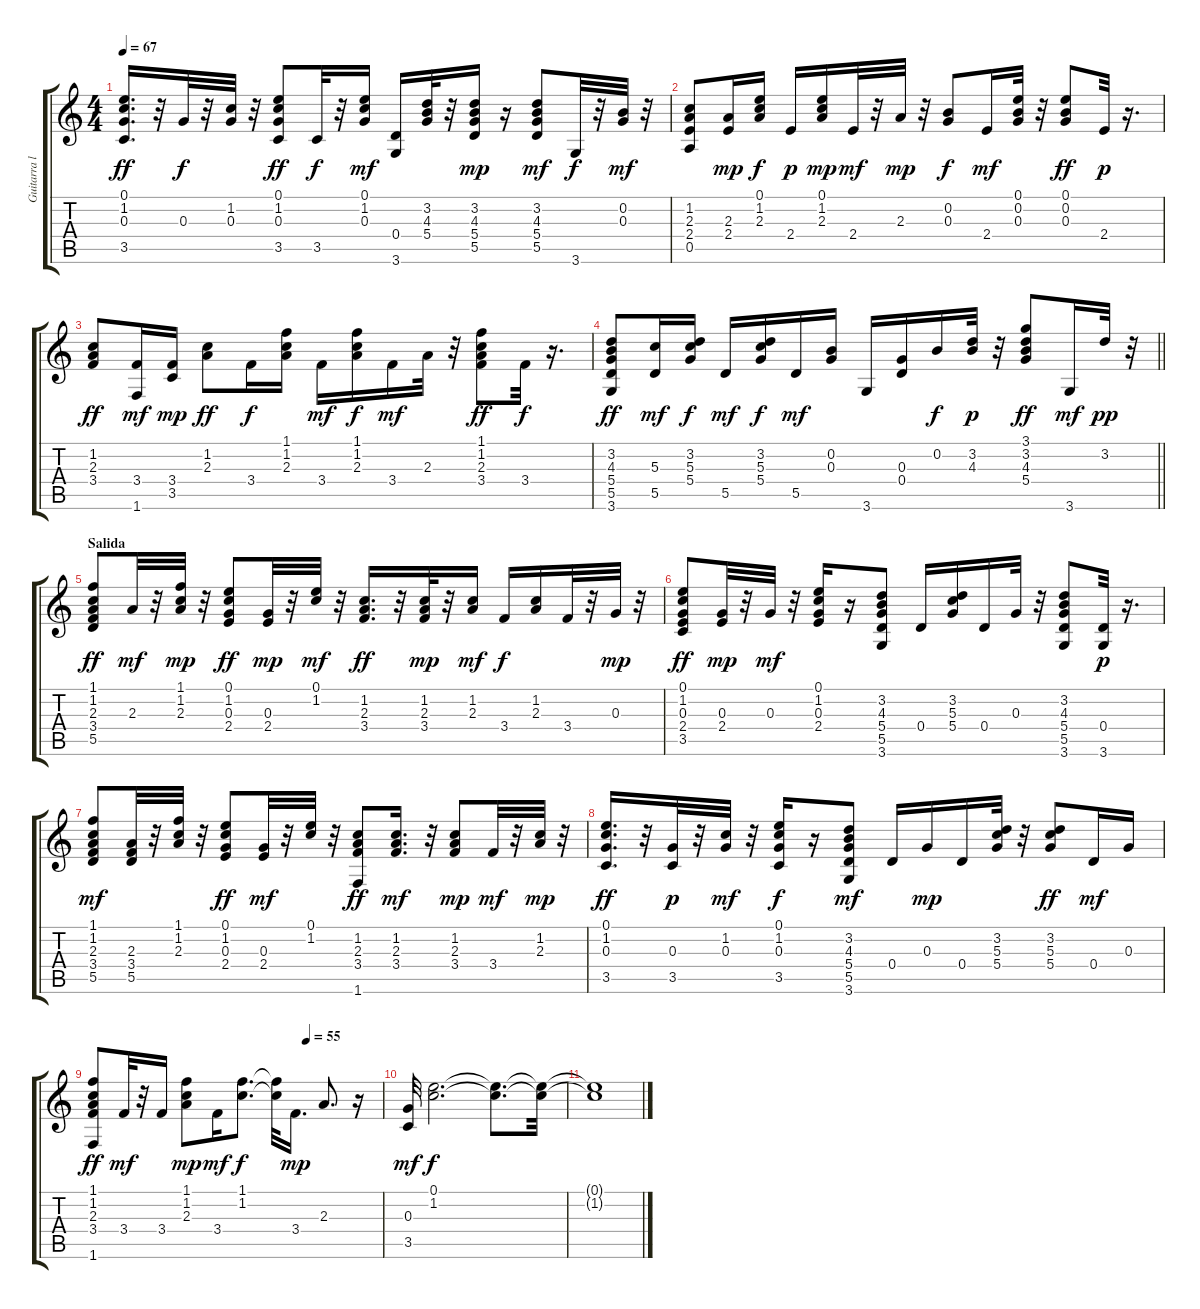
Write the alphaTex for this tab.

\track ("Guitarra l" "Guitarra l") {instrument acousticguitarsteel}
\staff {score tabs}
\tuning (E4 B3 G3 D3 A2 E2) {hide}
\ts (4 4)
\tempo 67
\clef g2
\ks c
(0.1 1.2 0.3 3.5).16{d dy ff} r.32 0.3.32{dy f} r.32 (1.2 0.3).32 r.32 (0.1 1.2 0.3 3.5).8{dy ff} 3.5.32{dy f} r.32 (0.1 1.2 0.3).16{dy mf} (0.4 3.6).16 (3.2 4.3 5.4).32 r.32 (3.2 4.3 5.4 5.5).16{dy mp} r.16 (3.2 4.3 5.4 5.5).8{dy mf} 3.6.32{dy f} r.32 (0.2 0.3).32{dy mf} r.32 |
(1.2 2.3 2.4 0.5).8 (2.3 2.4).16{dy mp} (0.1 1.2 2.3).16{dy f} 2.4.16{dy p} (0.1 1.2 2.3).16{dy mp} 2.4.32{dy mf} r.32 2.3.32{dy mp} r.32 (0.2 0.3).8{dy f} 2.4.16{dy mf} (0.1 0.2 0.3).32 r.32 (0.1 0.2 0.3).8{dy ff} 2.4.32{dy p} r.16{d} |
(1.2 2.3 3.4).8{dy ff} (3.4 1.6).16{dy mf} (3.4 3.5).16{dy mp} (1.2 2.3).8{dy ff} 3.4.16{dy f} (1.1 1.2 2.3).16 3.4.16{dy mf} (1.1 1.2 2.3).16{dy f} 3.4.16{dy mf} 2.3.32 r.32 (1.1 1.2 2.3 3.4).8{dy ff} 3.4.32{dy f} r.16{d} |
\barLineRight lightlight
(3.2 4.3 5.4 5.5 3.6).8{dy ff} (5.3 5.5).16{dy mf} (3.2 5.3 5.4).16{dy f} 5.5.16{dy mf} (3.2 5.3 5.4).16{dy f} 5.5.16{dy mf} (0.2 0.3).16 3.6.16 (0.3 0.4).16 0.2.16{dy f} (3.2 4.3).32{dy p} r.32 (3.1 3.2 4.3 5.4).8{dy ff} 3.6.16{dy mf} 3.2.32{dy pp} r.32 |
\section ("" "Salida")
(1.1 1.2 2.3 3.4 5.5).8{dy ff} 2.3.32{dy mf} r.32 (1.1 1.2 2.3).32{dy mp} r.32 (0.1 1.2 0.3 2.4).8{dy ff} (0.3 2.4).32{dy mp} r.32 (0.1 1.2).32{dy mf} r.32 (1.2 2.3 3.4).16{d dy ff} r.32 (1.2 2.3 3.4).32{dy mp} r.32 (1.2 2.3).16{dy mf} 3.4.16{dy f} (1.2 2.3).16 3.4.32 r.32 0.3.32{dy mp} r.32 |
(0.1 1.2 0.3 2.4 3.5).8{dy ff} (0.3 2.4).32{dy mp} r.32 0.3.32{dy mf} r.32 (0.1 1.2 0.3 2.4).16 r.16 (3.2 4.3 5.4 5.5 3.6).8 0.4.16 (3.2 5.3 5.4).16 0.4.16 0.3.32 r.32 (3.2 4.3 5.4 5.5 3.6).8 (0.4 3.6).32{dy p} r.16{d} |
(1.1 1.2 2.3 3.4 5.5).8{dy mf} (2.3 3.4 5.5).32 r.32 (1.1 1.2 2.3).32 r.32 (0.1 1.2 0.3 2.4).8{dy ff} (0.3 2.4).32{dy mf} r.32 (0.1 1.2).32 r.32 (1.2 2.3 3.4 1.6).8{dy ff} (1.2 2.3 3.4).16{d dy mf} r.32 (1.2 2.3 3.4).8{dy mp} 3.4.32{dy mf} r.32 (1.2 2.3).32{dy mp} r.32 |
(0.1 1.2 0.3 3.5).16{d dy ff} r.32 (0.3 3.5).32{dy p} r.32 (1.2 0.3).32{dy mf} r.32 (0.1 1.2 0.3 3.5).16{dy f} r.16 (3.2 4.3 5.4 5.5 3.6).8{dy mf} 0.4.16 0.3.16{dy mp} 0.4.16 (3.2 5.3 5.4).32 r.32 (3.2 5.3 5.4).8{dy ff} 0.4.16{dy mf} 0.3.16 |
\tempo (55 0.7395833333333334)
(1.1 1.2 2.3 3.4 1.6).8{dy ff} 3.4.32{dy mf} r.32 3.4.16 (1.1 1.2 2.3).8{dy mp} 3.4.16{dy mf} (1.1 1.2).8{d dy f} (1.1{t} 1.2{t}).32 3.4.16{d dy mp} 2.3.8{d} r.16 |
(0.3 3.5).32{dy mf} (0.1 1.2).2{d dy f} (0.1{t} 1.2{t}).8{d} (0.1{t} 1.2{t}).32 |
(0.1{t} 1.2{t}).1
